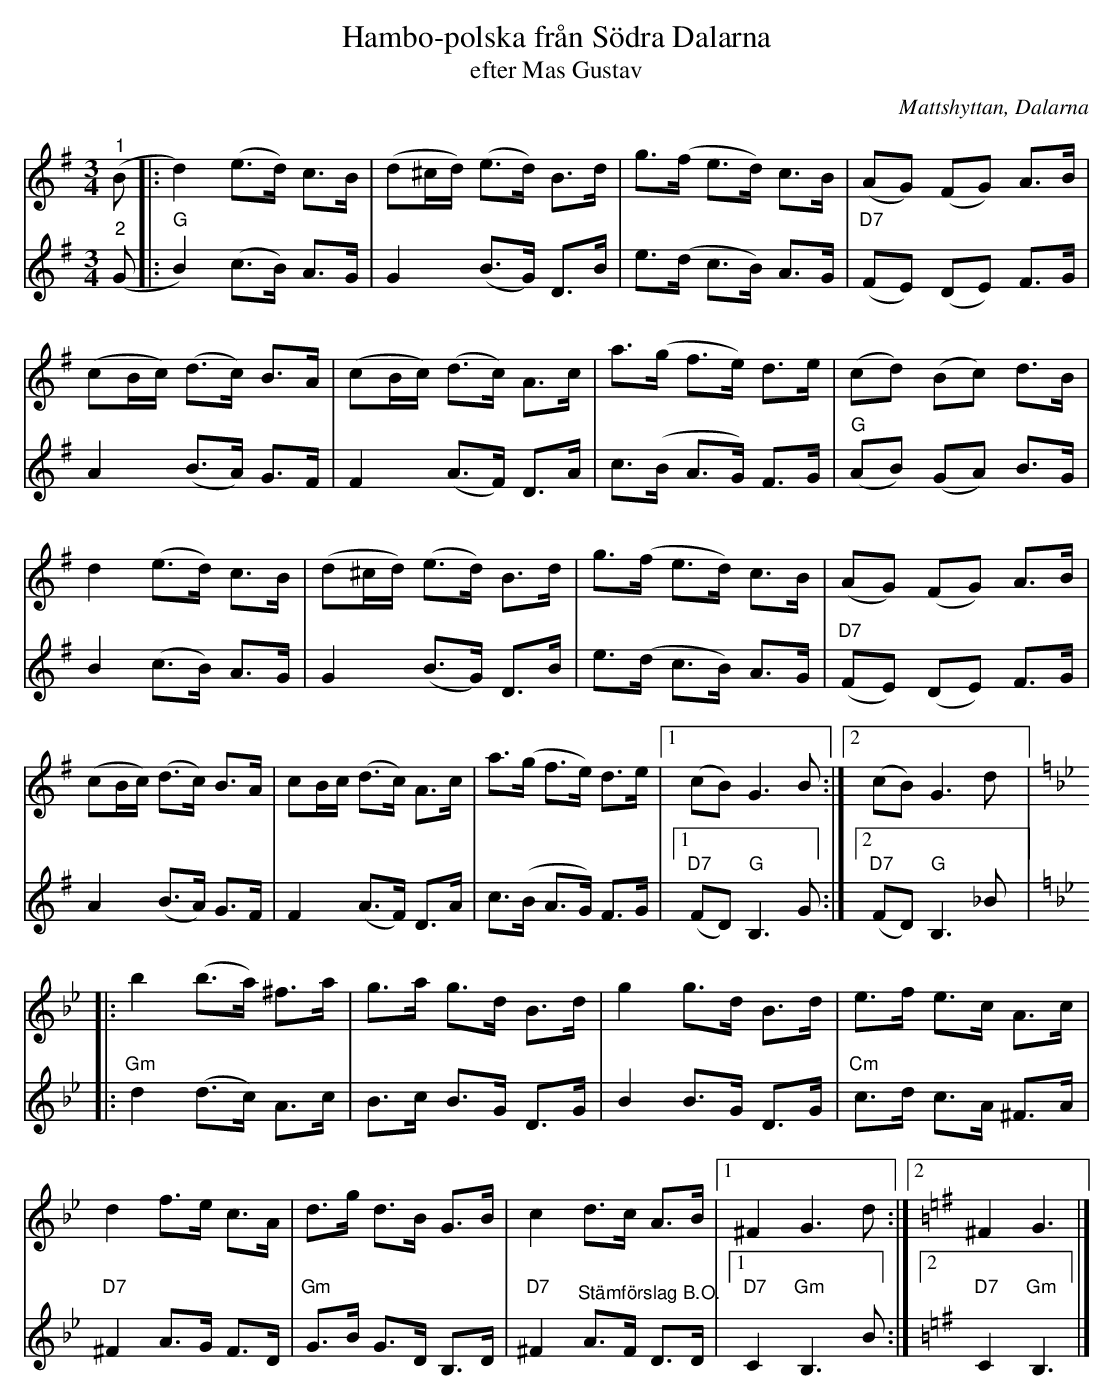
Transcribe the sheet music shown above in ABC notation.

X:1
T:Hambo-polska från Södra Dalarna
T:efter Mas Gustav
O:Mattshyttan, Dalarna
L:1/8
M:3/4
K:G
V:1
"^1" (B |: d2) (e>d) c>B | (d^c/d/) (e>d) B>d | g>(f e>d) c>B | (AG) (FG) A>B |
(cB/c/) (d>c) B>A | (cB/c/) (d>c) A>c | a>(g f>e) d>e | (cd) (Bc) d>B |
d2 (e>d) c>B | (d^c/d/) (e>d) B>d | g>(f e>d) c>B | (AG) (FG) A>B |
(cB/c/) (d>c) B>A | cB/c/ (d>c) A>c | a>(g f>e) d>e |1 (cB) G3 B :|2 (cB) G3 d |:
[K:Bb] b2 (b>a) ^f>a | g>a g>d B>d | g2 g>d B>d | e>f e>c A>c |
 d2 f>e c>A | d>g d>B G>B | c2 d>c A>B |1 ^F2 G3 d :|2[K:G] ^F2 G3 |]
V:2
"^2" (G |:"G" B2) (c>B) A>G | G2 (B>G) D>B | e>(d c>B) A>G | "D7" (FE) (DE) F>G |
A2 (B>A) G>F | F2 (A>F) D>A | c>(B A>G) F>G |"G" (AB) (GA) B>G |
B2 (c>B) A>G | G2 (B>G) D>B | e>(d c>B) A>G | "D7" (FE) (DE) F>G |
A2 (B>A) G>F | F2 (A>F) D>A | c>(B A>G) F>G |1 "D7" (FD) "G" B,3 G :|2 "D7" (FD) "G" B,3 _B |:
[K:Bb]"Gm" d2 (d>c) A>c | B>c B>G D>G | B2 B>G D>G |"Cm" c>d c>A ^F>A |
"D7" ^F2 A>G F>D | "Gm" G>B G>D B,>D |"D7" ^F2"^Stämförslag B.O."  A>F D>D |1"D7"C2"Gm" B,3 B :|2 [K:G]"D7" C2"Gm" B,3 |]
